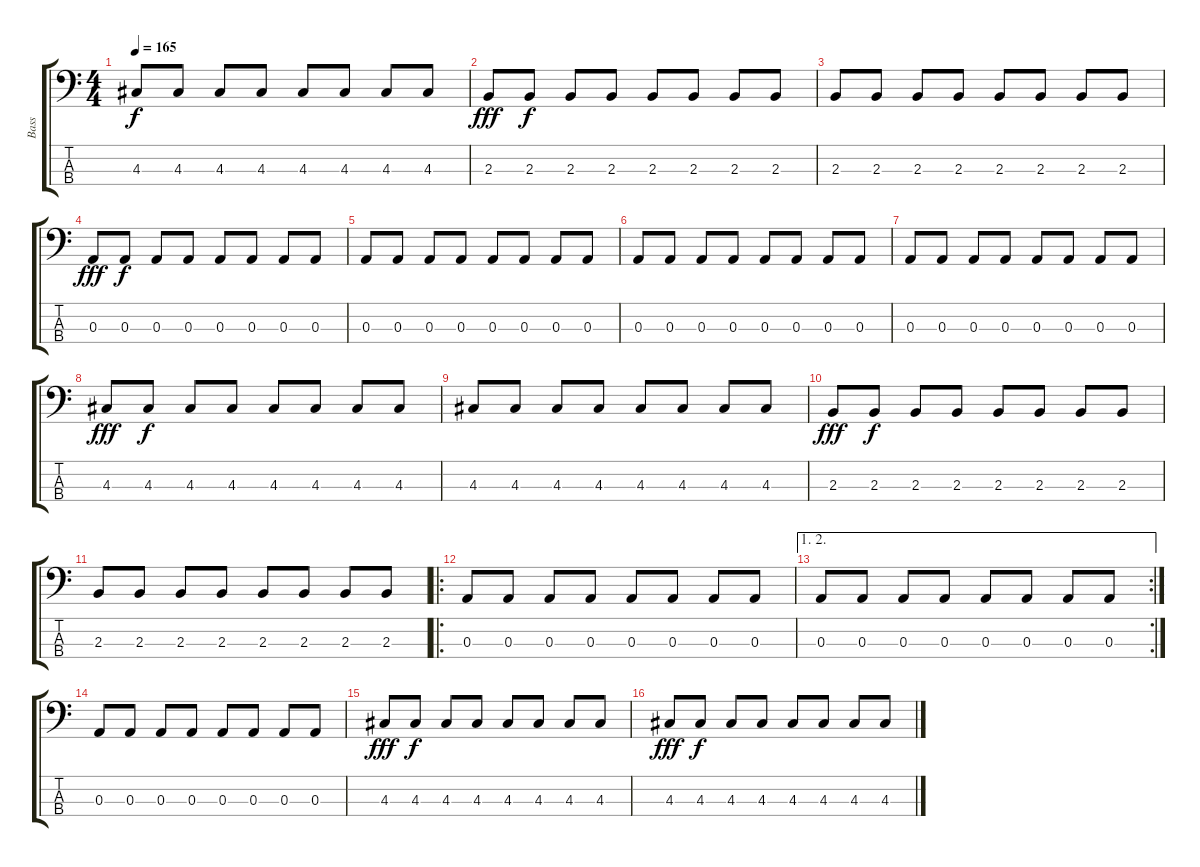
\track ("Bass" "Bass") {instrument electricbasspick}
\staff {score tabs}
\tuning (G2 D2 A1 E1) {hide}
\ts (4 4)
\tempo 165
\clef f4
\ks c
4.3.8{dy f} 4.3.8 4.3.8 4.3.8 4.3.8 4.3.8 4.3.8 4.3.8 |
2.3.8{dy fff} 2.3.8{dy f} 2.3.8 2.3.8 2.3.8 2.3.8 2.3.8 2.3.8 |
2.3.8 2.3.8 2.3.8 2.3.8 2.3.8 2.3.8 2.3.8 2.3.8 |
0.3.8{dy fff} 0.3.8{dy f} 0.3.8 0.3.8 0.3.8 0.3.8 0.3.8 0.3.8 |
0.3.8 0.3.8 0.3.8 0.3.8 0.3.8 0.3.8 0.3.8 0.3.8 |
0.3.8 0.3.8 0.3.8 0.3.8 0.3.8 0.3.8 0.3.8 0.3.8 |
0.3.8 0.3.8 0.3.8 0.3.8 0.3.8 0.3.8 0.3.8 0.3.8 |
4.3.8{dy fff} 4.3.8{dy f} 4.3.8 4.3.8 4.3.8 4.3.8 4.3.8 4.3.8 |
4.3.8 4.3.8 4.3.8 4.3.8 4.3.8 4.3.8 4.3.8 4.3.8 |
2.3.8{dy fff} 2.3.8{dy f} 2.3.8 2.3.8 2.3.8 2.3.8 2.3.8 2.3.8 |
2.3.8 2.3.8 2.3.8 2.3.8 2.3.8 2.3.8 2.3.8 2.3.8 |
\ro
0.3.8 0.3.8 0.3.8 0.3.8 0.3.8 0.3.8 0.3.8 0.3.8 |
\ae (1 2)
\rc 2
0.3.8 0.3.8 0.3.8 0.3.8 0.3.8 0.3.8 0.3.8 0.3.8 |
0.3.8 0.3.8 0.3.8 0.3.8 0.3.8 0.3.8 0.3.8 0.3.8 |
4.3.8{dy fff} 4.3.8{dy f} 4.3.8 4.3.8 4.3.8 4.3.8 4.3.8 4.3.8 |
4.3.8{dy fff} 4.3.8{dy f} 4.3.8 4.3.8 4.3.8 4.3.8 4.3.8 4.3.8
